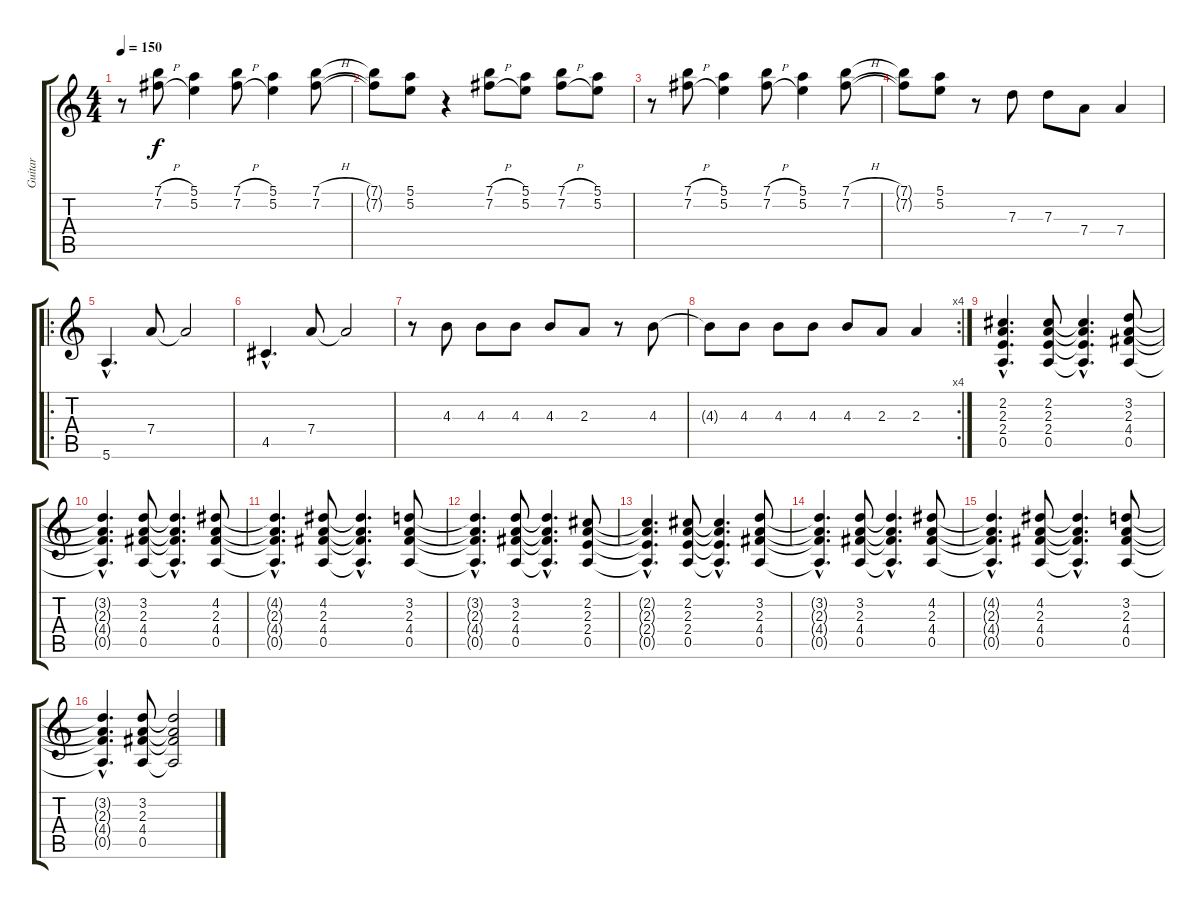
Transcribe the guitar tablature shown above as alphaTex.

\track ("Guitar" "Guitar") {instrument distortionguitar}
\staff {score tabs}
\tuning (E4 B3 G3 D3 A2 E2) {hide}
\ts (4 4)
\tempo 150
\clef g2
\ks c
r.8{dy f} (7.1{h} 7.2{h}).8 (5.1 5.2).4 (7.1{h} 7.2{h}).8 (5.1 5.2).4 (7.1{h} 7.2{h}).8 |
(7.1{t} 7.2{t}).8 (5.1 5.2).8 r.4 (7.1{h} 7.2{h}).8 (5.1 5.2).8 (7.1{h} 7.2{h}).8 (5.1 5.2).8 |
r.8 (7.1{h} 7.2{h}).8 (5.1 5.2).4 (7.1{h} 7.2{h}).8 (5.1 5.2).4 (7.1{h} 7.2{h}).8 |
(7.1{t} 7.2{t}).8 (5.1 5.2).8 r.8 7.3.8 7.3.8 7.4.8 7.4.4 |
\ro
5.6{hac}.4{d} 7.4.8 7.4{t}.2 |
4.5{hac}.4{d} 7.4.8 7.4{t}.2 |
r.8 4.3.8 4.3.8 4.3.8 4.3.8 2.3.8 r.8 4.3.8 |
\rc 4
4.3{t}.8 4.3.8 4.3.8 4.3.8 4.3.8 2.3.8 2.3.4 |
(2.2{hac} 2.3{hac} 2.4{hac} 0.5{hac}).4{d} (2.2 2.3 2.4 0.5).8 (2.2{hac t} 2.3{hac t} 2.4{hac t} 0.5{hac t}).4{d} (3.2 2.3 4.4 0.5).8 |
(3.2{hac t} 2.3{hac t} 4.4{hac t} 0.5{hac t}).4{d} (3.2 2.3 4.4 0.5).8 (3.2{hac t} 2.3{hac t} 4.4{hac t} 0.5{hac t}).4{d} (4.2 2.3 4.4 0.5).8 |
(4.2{hac t} 2.3{hac t} 4.4{hac t} 0.5{hac t}).4{d} (4.2 2.3 4.4 0.5).8 (4.2{hac t} 2.3{hac t} 4.4{hac t} 0.5{hac t}).4{d} (3.2 2.3 4.4 0.5).8 |
(3.2{hac t} 2.3{hac t} 4.4{hac t} 0.5{hac t}).4{d} (3.2 2.3 4.4 0.5).8 (3.2{hac t} 2.3{hac t} 4.4{hac t} 0.5{hac t}).4{d} (2.2 2.3 2.4 0.5).8 |
(2.2{hac t} 2.3{hac t} 2.4{hac t} 0.5{hac t}).4{d} (2.2 2.3 2.4 0.5).8 (2.2{hac t} 2.3{hac t} 2.4{hac t} 0.5{hac t}).4{d} (3.2 2.3 4.4 0.5).8 |
(3.2{hac t} 2.3{hac t} 4.4{hac t} 0.5{hac t}).4{d} (3.2 2.3 4.4 0.5).8 (3.2{hac t} 2.3{hac t} 4.4{hac t} 0.5{hac t}).4{d} (4.2 2.3 4.4 0.5).8 |
(4.2{hac t} 2.3{hac t} 4.4{hac t} 0.5{hac t}).4{d} (4.2 2.3 4.4 0.5).8 (4.2{hac t} 2.3{hac t} 4.4{hac t} 0.5{hac t}).4{d} (3.2 2.3 4.4 0.5).8 |
(3.2{hac t} 2.3{hac t} 4.4{hac t} 0.5{hac t}).4{d} (3.2 2.3 4.4 0.5).8 (3.2{t} 2.3{t} 4.4{t} 0.5{t}).2
